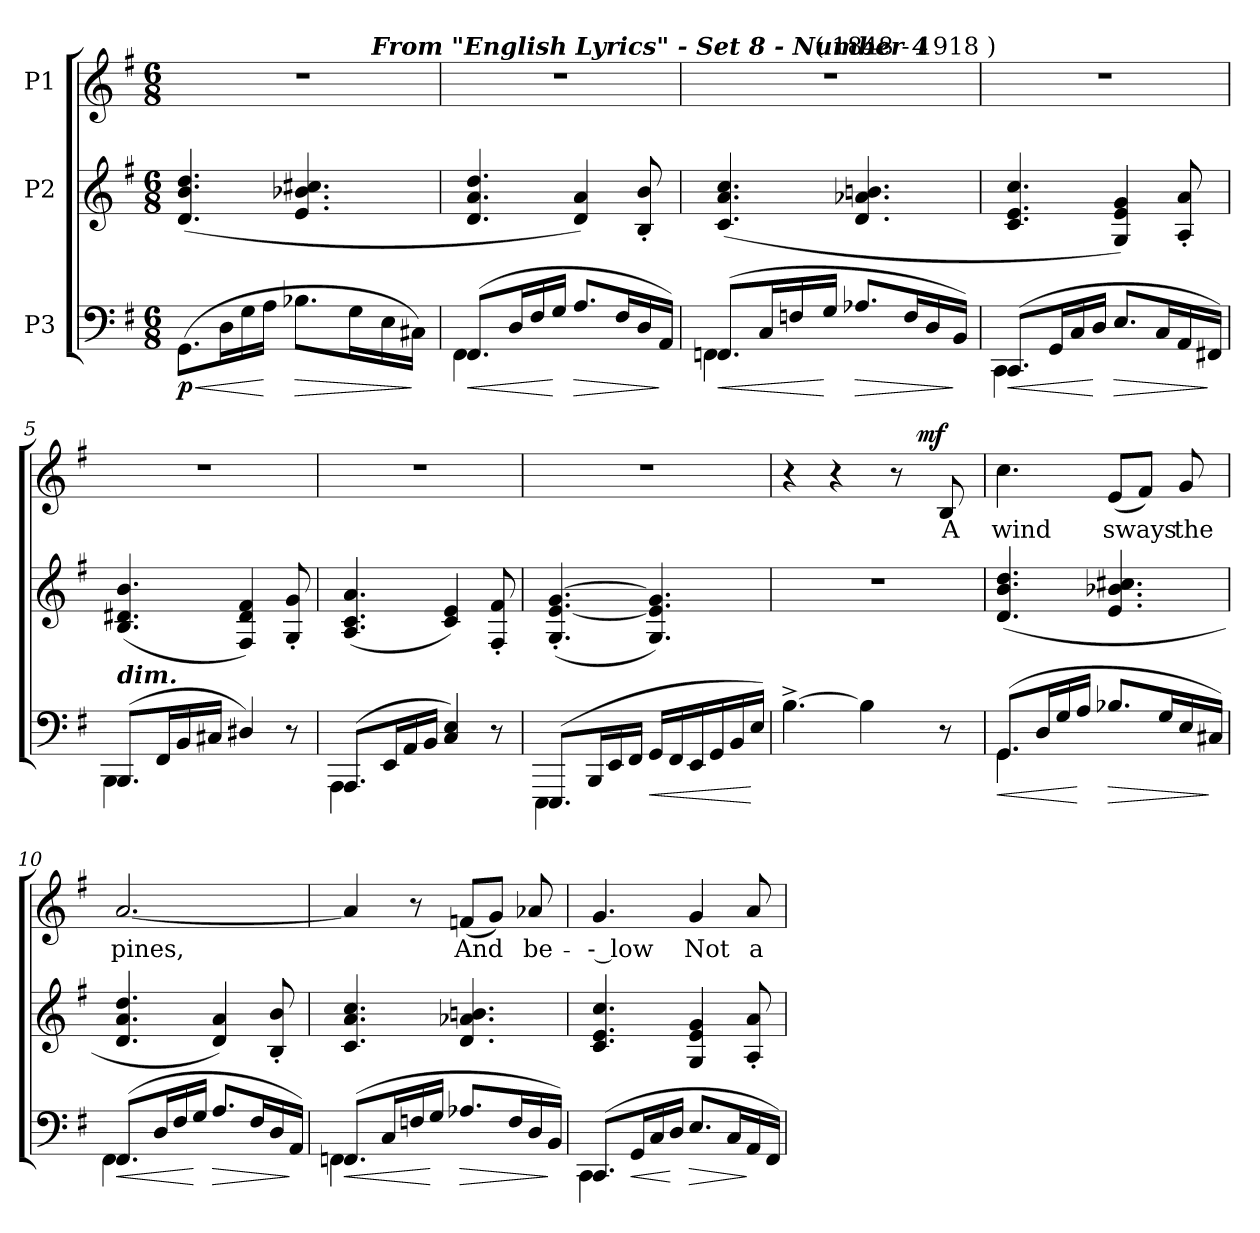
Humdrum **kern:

**kern	**dynam	**kern	**kern	**text	**dynam
*part3	*part3	*part2	*part1	*part1	*part1
*staff3	*staff3	*staff2	*staff1	*staff1	*staff1
*I"P3	*	*I"P2	*I"P1	*	*
!!LO:PB:g=z
*clefF4	*	*clefG2	*clefG2	*	*
*k[f#]	*	*k[f#]	*k[f#]	*	*
*e:	*	*e:	*e:	*	*
*M6/8	*	*M6/8	*M6/8	*	*
*MM65	*	*MM65	*MM65	*	*
=1	=1	=1	=1	=1	=1
!	!	!	!LO:TX:a:B:t=Editor&colon; John Henry Fowler	!	!
!	!	!	!LO:TX:a:Bi:t=(  Revision&colon;   4 - 12 - 2008  )	!	!
!	!	!	!LO:TX:a:Bi:t=Lento.	!	!
!	!LO:HP:b	!	!LO:N:vis=1	!	!
*	*	*	*^	*	*
(8.GGi\L	< p	(4.di/ 4.bi 4.ddi	2.r	2ryy	.	.
16Di\L	.	.	.	.	.	.
16Gi\	.	.	.	.	.	.
16Ai\JJ	[	.	.	.	.	.
!	!LO:HP:b	!	!	!	!	!
8.B-Xi\L	>	4.ei/ 4.b-Xi 4.cc#Xi	.	.	.	.
.	.	.	.	16ryy	.	.
16Gi\L	.	.	.	32ryy	.	.
.	.	.	.	128..ryy	.	.
!	!	!	!	!LO:TX:a:Bi:t=From "English Lyrics" -  Set 8 -  Number 4	!	!
.	.	.	.	8ryy	.	.
16Ei\	.	.	.	.	.	.
16C#Xi\JJ)	]	.	.	.	.	.
.	.	.	.	64ryy	.	.
.	.	.	.	512ryy	.	.
=2	=2	=2	=2	=2	=2	=2
!	!	!	!LO:TX:a:Bi:t=Words by George Meredith	!	!	!
!	!LO:HP:b	!	!LO:N:vis=1	!	!	!
*^	*	*	*v	*v	*	*
(8.FF#i/L	4FF#i\	<	4.di/ 4.ai 4.ddi	2.r	.	.
16Di/L	.	.	.	.	.	.
16F#i/	8ryy	.	.	.	.	.
16Gi/JJ	.	[	.	.	.	.
!	!	!LO:HP:b	!	!	!	!
8.Ai/L	4.ryy	>	4di/ 4ai)	.	.	.
16F#i/L	.	.	.	.	.	.
16Di/	.	.	8Bi/' 8bi'	.	.	.
16AAi/JJ)	.	]	.	.	.	.
=3	=3	=3	=3	=3	=3	=3
!	!	!	!	!LO:TX:a:B:t=Charles Hubert Hastings Parry	!	!
!	!	!LO:HP:b	!	!LO:N:vis=1	!	!
*	*	*	*	*^	*	*
(8.FFni/L	4FFi\	<	(4.ci/ 4.ai 4.cci	2.r	4ryy	.	.
16Ci/L	.	.	.	.	.	.	.
16Fni/	8ryy	.	.	.	32ryy	.	.
.	.	.	.	.	64ryy	.	.
.	.	.	.	.	512ryy	.	.
!	!	!	!	!	!LO:TX:a:t=( 1848 - 1918 )	!	!
.	.	.	.	.	4ryy	.	.
16Gi/JJ	.	[	.	.	.	.	.
!	!	!LO:HP:b	!	!	!	!	!
8.A-Xi/L	4.ryy	>	4.di/ 4.a-Xi 4.bni	.	.	.	.
.	.	.	.	.	8ryy	.	.
16Fi/L	.	.	.	.	.	.	.
16Di/	.	.	.	.	.	.	.
.	.	.	.	.	16ryy	.	.
16BBi/JJ)	.	]	.	.	.	.	.
.	.	.	.	.	128..ryy	.	.
!!LO:LB:g=z
=4	=4	=4	=4	=4	=4	=4	=4
!	!	!LO:HP:b	!	!LO:N:vis=1	!	!	!
*	*	*	*	*v	*v	*	*
(8.CCi/L	4CCi\	<	4.ci/ 4.ei 4.cci	2.r	.	.
16GGi/L	.	.	.	.	.	.
16Ci/	8ryy	.	.	.	.	.
16Di/JJ	.	[	.	.	.	.
!	!	!LO:HP:b	!	!	!	!
8.Ei/L	4.ryy	>	4Gi/ 4ei 4gi)	.	.	.
16Ci/L	.	.	.	.	.	.
16AAi/	.	.	8Ai/' 8ai'	.	.	.
16FF#Xi/JJ)	.	]	.	.	.	.
=5	=5	=5	=5	=5	=5	=5
!LO:TX:a:Bi:t=dim.	!	!	!	!	!	!
!	!	!	!	!LO:N:vis=1	!	!
(8.BBBi/L	4BBBi\	.	(4.Bi/ 4.d#Xi 4.bi	2.r	.	.
16FF#i/L	.	.	.	.	.	.
16BBi/	8ryy	.	.	.	.	.
16C#Xi/JJ	.	.	.	.	.	.
4D#Xi/)	4.ryy	.	4F#i/ 4d#i 4f#i)	.	.	.
8r	.	.	8Gi/' 8gi'	.	.	.
=6	=6	=6	=6	=6	=6	=6
!	!	!	!	!LO:N:vis=1	!	!
(8.AAAi/L	4AAAi\	.	(4.Ai/ 4.ci 4.ai	2.r	.	.
16EEi/L	.	.	.	.	.	.
16AAi/	8ryy	.	.	.	.	.
16BBi/JJ	.	.	.	.	.	.
4Ci/ 4Ei)	4.ryy	.	4ci/ 4ei)	.	.	.
8r	.	.	8F#i/' 8f#i'	.	.	.
=7	=7	=7	=7	=7	=7	=7
!	!	!	!	!LO:N:vis=1	!	!
(8.EEEi/L	4EEEi\	.	(4.Gi/' [4.ei' [4.gi'	2.r	.	.
16BBBi/L	.	.	.	.	.	.
16EEi/	8ryy	.	.	.	.	.
16FF#i/JJ	.	.	.	.	.	.
!	!	!LO:HP:b	!	!	!	!
16GGi/LL	4.ryy	<	4.Gi/ 4.ei] 4.gi])	.	.	.
16FF#i/	.	.	.	.	.	.
16EEi/	.	.	.	.	.	.
16GGi/	.	.	.	.	.	.
16BBi/	.	.	.	.	.	.
16Ei/JJ)	.	[	.	.	.	.
*v	*v	*	*	*	*	*
!!LO:LB:g=z
=8	=8	=8	=8	=8	=8
!	!	!LO:N:vis=1	!	!	!
*	*	*	*^	*	*
[4.B^i\	.	2.r	4r	2ryy	.	.
.	.	.	4r	.	.	.
4Bi\]	.	.	.	.	.	.
.	.	.	8r	32ryy	.	.
.	.	.	.	64ryy	.	.
.	.	.	.	256..ryy	.	.
.	.	.	.	8ryy	.	mf
!	!	!	!	!	!LO:LY:b:color=#000000	!
8r	.	.	8Bi/	.	A	.
.	.	.	.	16ryy	.	.
.	.	.	.	128ryy	.	.
.	.	.	.	1024ryy	.	.
=9	=9	=9	=9	=9	=9	=9
!	!LO:HP:b	!	!	!	!	!
*^	*	*	*v	*v	*	*
*	*	*	*	*^	*	*
!	!	!	!	!	!	!LO:LY:b:color=#000000	!
*	*	*	*	*v	*v	*	*
(8.GGi/L	4.GGi\	<	(4.di/ 4.bi 4.ddi	4.cci\	wind	.
16Di/L	.	.	.	.	.	.
16Gi/	.	.	.	.	.	.
16Ai/JJ	.	[	.	.	.	.
!	!	!LO:HP:b	!	!	!	!
!	!	!	!	!	!LO:LY:b:color=#000000	!
8.B-Xi/L	4.ryy	>	4.ei/ 4.b-Xi 4.cc#Xi	(8ei/L	sways	.
.	.	.	.	8f#i/J)	.	.
16Gi/L	.	.	.	.	.	.
!	!	!	!	!	!LO:LY:b:color=#000000	!
16Ei/	.	.	.	8gi/	the	.
16C#Xi/JJ)	.	]	.	.	.	.
=10	=10	=10	=10	=10	=10	=10
!	!	!LO:HP:b	!	!	!	!
!	!	!	!	!	!LO:LY:b:color=#000000	!
(8.FF#i/L	4FF#i\	<	4.di/ 4.ai 4.ddi	[2.ai/	pines,	.
16Di/L	.	.	.	.	.	.
16F#i/	8ryy	.	.	.	.	.
16Gi/JJ	.	[	.	.	.	.
!	!	!LO:HP:b	!	!	!	!
8.Ai/L	4.ryy	>	4di/ 4ai)	.	.	.
16F#i/L	.	.	.	.	.	.
16Di/	.	.	8Bi/' 8bi'	.	.	.
16AAi/JJ)	.	]	.	.	.	.
=11	=11	=11	=11	=11	=11	=11
!	!	!LO:HP:b	!	!	!	!
(8.FFni/L	4FFi\	<	4.ci/ 4.ai 4.cci	4ai/]	.	.
16Ci/L	.	.	.	.	.	.
16Fni/	8ryy	.	.	8r	.	.
16Gi/JJ	.	[	.	.	.	.
!	!	!LO:HP:b	!	!	!	!
!	!	!	!	!	!LO:LY:b:color=#000000	!
8.A-Xi/L	4.ryy	>	4.di/ 4.a-Xi 4.bni	(8fni/L	And	.
.	.	.	.	8gi/J)	.	.
16Fi/L	.	.	.	.	.	.
!	!	!	!	!	!LO:LY:b:color=#000000	!
16Di/	.	.	.	8a-Xi/	be-	.
16BBi/JJ)	.	]	.	.	.	.
!!LO:PB:g=z
=12	=12	=12	=12	=12	=12	=12
!	!	!	!	!	!LO:LY:b:color=#000000	!
(8.CCi/L	4CCi\	.	4.ci/ 4.ei 4.cci	4.gi/	-- low	.
!	!	!LO:HP:b	!	!	!	!
16GGi/L	.	<	.	.	.	.
16Ci/	8ryy	.	.	.	.	.
16Di/JJ	.	[	.	.	.	.
!	!	!LO:HP:b	!	!	!	!
!	!	!	!	!	!LO:LY:b:color=#000000	!
8.Ei/L	4.ryy	>	4Gi/ 4ei 4gi	4gi/	Not	.
16Ci/L	.	.	.	.	.	.
!	!	!	!	!	!LO:LY:b:color=#000000	!
16AAi/	.	]	8Ai/' 8ai'	8ai/	a	.
16FF#i/JJ)	.	.	.	.	.	.
*v	*v	*	*	*	*	*
=	=	=	=	=	=
*-	*-	*-	*-	*-	*-
